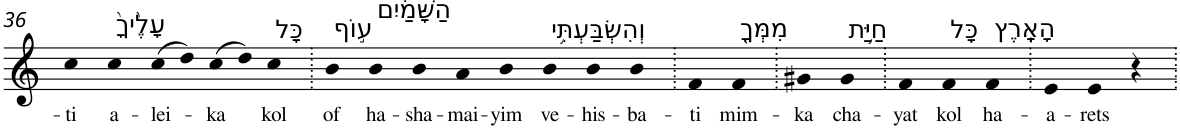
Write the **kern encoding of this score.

**kern	**text
*part1	*part1
*staff1	*staff1
*I"Piano	*
*I'Pno	*
!!LO:PB:g=z
*clefG2	*
*k[]	*
=36	=36
!	!LO:LY:b
4cc	-ti
!LO:TX:a:t=עָלֶ֙יךָ֙	!
!	!LO:LY:b
4cc	a-
!	!LO:LY:b
(>8cc	-lei-
8dd)	.
!	!LO:LY:b
(>8cc	-ka
8dd)	.
!LO:TX:a:t=כָּל	!
!	!LO:LY:b
4cc	kol
=37.	=37.
!LO:TX:a:t=ע֣וֹף	!
!	!LO:LY:b
4b	of
!LO:TX:a:t=הַשָּׁמַ֔יִם	!
!	!LO:LY:b
4b	ha-
!	!LO:LY:b
4b	-sha-
!	!LO:LY:b
4a	-mai-
!	!LO:LY:b
4b	-yim
!LO:TX:a:t=וְהִשְׂבַּעְתִּ֥י	!
!	!LO:LY:b
4b	ve-
!	!LO:LY:b
4b	-his-
!	!LO:LY:b
4b	-ba-
=38.	=38.
!	!LO:LY:b
4f	-ti
!LO:TX:a:t=מִמְּךָ֖	!
!	!LO:LY:b
4f	mim-
=39.	=39.
!	!LO:LY:b
4g#X	-ka
!LO:TX:a:t=חַיַּ֥ת	!
!	!LO:LY:b
4g#	cha-
=40.	=40.
!	!LO:LY:b
4f	-yat
!LO:TX:a:t=כָּל	!
!	!LO:LY:b
4f	kol
!LO:TX:a:t=הָאָֽרֶץ	!
!	!LO:LY:b
4f	ha-
=41.	=41.
!	!LO:LY:b
4e	-a-
!	!LO:LY:b
4e	-rets
4r	.
=.	=.
*-	*-
